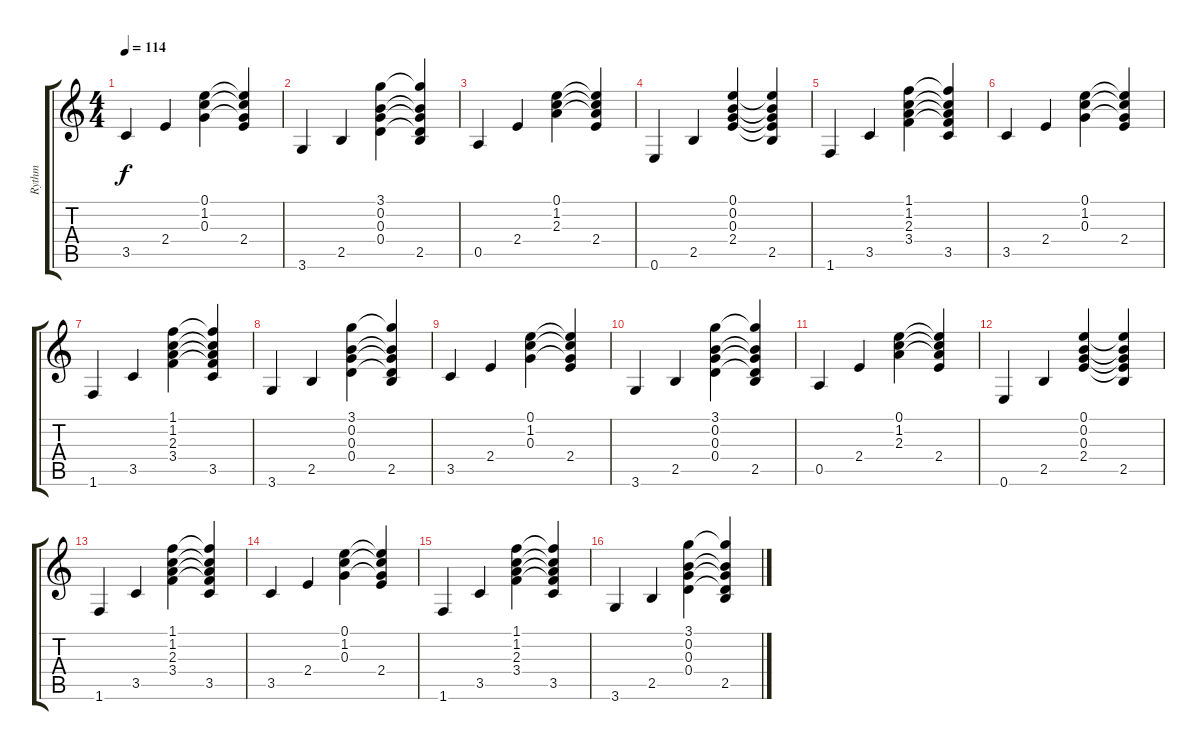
\track ("Rythm" "Rythm") {instrument acousticguitarsteel}
\staff {score tabs}
\tuning (E4 B3 G3 D3 A2 E2) {hide}
\ts (4 4)
\tempo 114
\clef g2
\ks c
3.5.4{dy f} 2.4.4 (0.1 1.2 0.3).4 (0.1{t} 1.2{t} 0.3{t} 2.4).4 |
3.6.4 2.5.4 (3.1 0.2 0.3 0.4).4 (3.1{t} 0.2{t} 0.3{t} 0.4{t} 2.5).4 |
0.5.4 2.4.4 (0.1 1.2 2.3).4 (0.1{t} 1.2{t} 2.3{t} 2.4).4 |
0.6.4 2.5.4 (0.1 0.2 0.3 2.4).4 (0.1{t} 0.2{t} 0.3{t} 2.4{t} 2.5).4 |
1.6.4 3.5.4 (1.1 1.2 2.3 3.4).4 (1.1{t} 1.2{t} 2.3{t} 3.4{t} 3.5).4 |
3.5.4 2.4.4 (0.1 1.2 0.3).4 (0.1{t} 1.2{t} 0.3{t} 2.4).4 |
1.6.4 3.5.4 (1.1 1.2 2.3 3.4).4 (1.1{t} 1.2{t} 2.3{t} 3.4{t} 3.5).4 |
3.6.4 2.5.4 (3.1 0.2 0.3 0.4).4 (3.1{t} 0.2{t} 0.3{t} 0.4{t} 2.5).4 |
3.5.4 2.4.4 (0.1 1.2 0.3).4 (0.1{t} 1.2{t} 0.3{t} 2.4).4 |
3.6.4 2.5.4 (3.1 0.2 0.3 0.4).4 (3.1{t} 0.2{t} 0.3{t} 0.4{t} 2.5).4 |
0.5.4 2.4.4 (0.1 1.2 2.3).4 (0.1{t} 1.2{t} 2.3{t} 2.4).4 |
0.6.4 2.5.4 (0.1 0.2 0.3 2.4).4 (0.1{t} 0.2{t} 0.3{t} 2.4{t} 2.5).4 |
1.6.4 3.5.4 (1.1 1.2 2.3 3.4).4 (1.1{t} 1.2{t} 2.3{t} 3.4{t} 3.5).4 |
3.5.4 2.4.4 (0.1 1.2 0.3).4 (0.1{t} 1.2{t} 0.3{t} 2.4).4 |
1.6.4 3.5.4 (1.1 1.2 2.3 3.4).4 (1.1{t} 1.2{t} 2.3{t} 3.4{t} 3.5).4 |
3.6.4 2.5.4 (3.1 0.2 0.3 0.4).4 (3.1{t} 0.2{t} 0.3{t} 0.4{t} 2.5).4
